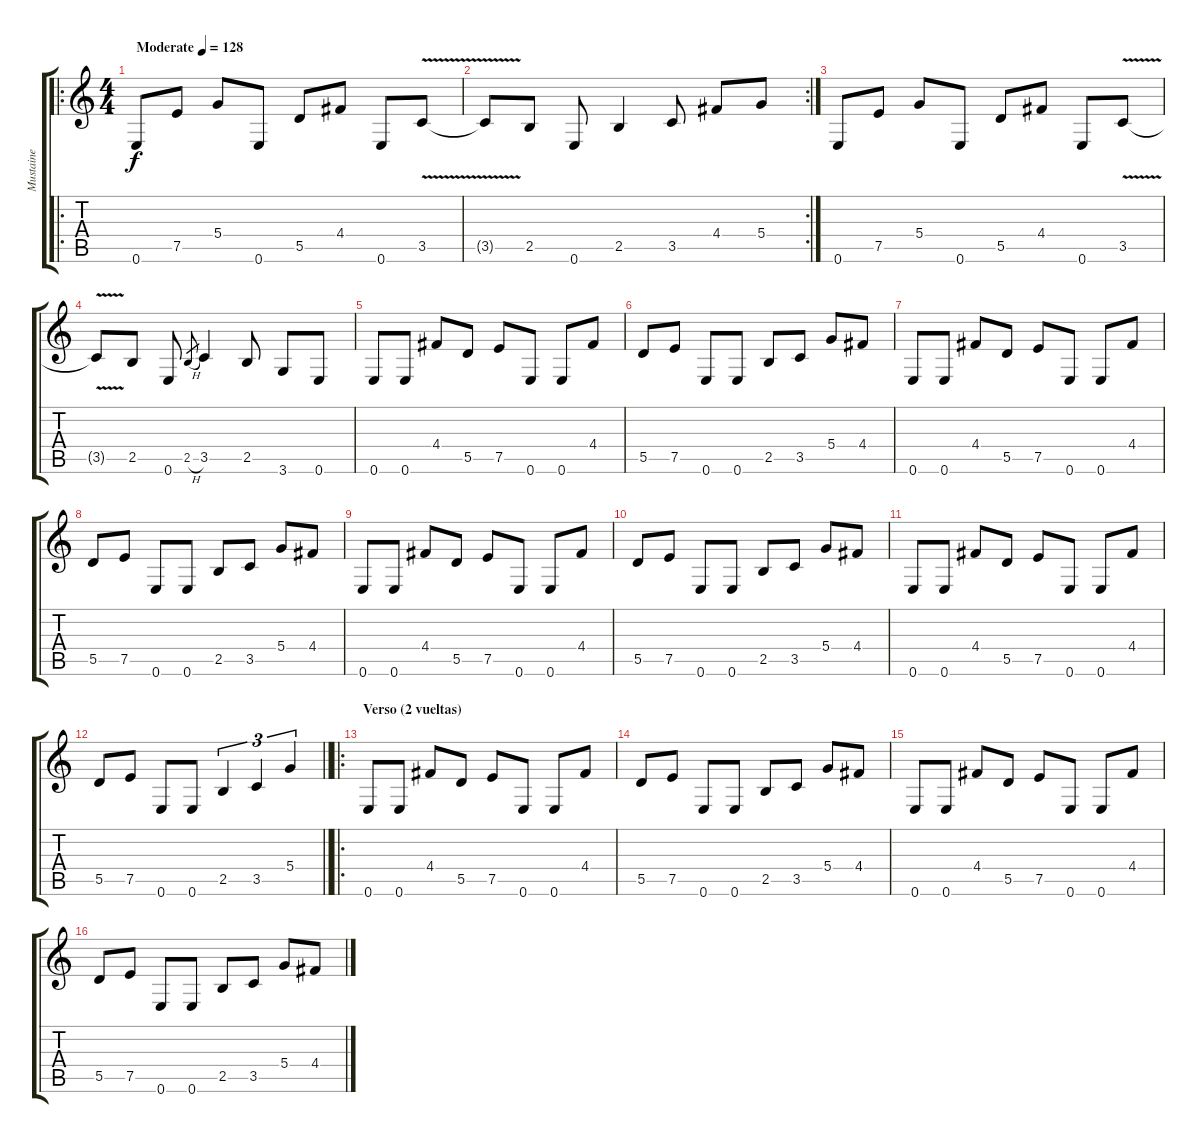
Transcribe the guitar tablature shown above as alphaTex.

\track ("Mustaine" "Mustaine") {instrument distortionguitar}
\staff {score tabs}
\tuning (E4 B3 G3 D3 A2 E2) {hide}
\ro
\ts (4 4)
\tempo (128 "Moderate")
\clef g2
\ks c
0.6.8{dy f instrument distortionguitar} 7.5.8 5.4.8 0.6.8 5.5.8 4.4.8 0.6.8 3.5{v}.8 |
\rc 2
3.5{t}.8 2.5.8 0.6.8 2.5.4 3.5.8 4.4.8 5.4.8 |
0.6.8 7.5.8 5.4.8 0.6.8 5.5.8 4.4.8 0.6.8 3.5{v}.8 |
3.5{t}.8 2.5.8 0.6.8 2.5{h}.8{gr} 3.5.4 2.5.8 3.6.8 0.6.8 |
0.6.8 0.6.8 4.4.8 5.5.8 7.5.8 0.6.8 0.6.8 4.4.8 |
5.5.8 7.5.8 0.6.8 0.6.8 2.5.8 3.5.8 5.4.8 4.4.8 |
0.6.8 0.6.8 4.4.8 5.5.8 7.5.8 0.6.8 0.6.8 4.4.8 |
5.5.8 7.5.8 0.6.8 0.6.8 2.5.8 3.5.8 5.4.8 4.4.8 |
0.6.8 0.6.8 4.4.8 5.5.8 7.5.8 0.6.8 0.6.8 4.4.8 |
5.5.8 7.5.8 0.6.8 0.6.8 2.5.8 3.5.8 5.4.8 4.4.8 |
0.6.8 0.6.8 4.4.8 5.5.8 7.5.8 0.6.8 0.6.8 4.4.8 |
\barLineRight lightlight
5.5.8 7.5.8 0.6.8 0.6.8 2.5.4{tu (3 2)} 3.5.4{tu (3 2)} 5.4.4{tu (3 2)} |
\ro
\section ("" "Verso (2 vueltas)")
0.6.8 0.6.8 4.4.8 5.5.8 7.5.8 0.6.8 0.6.8 4.4.8 |
5.5.8 7.5.8 0.6.8 0.6.8 2.5.8 3.5.8 5.4.8 4.4.8 |
0.6.8 0.6.8 4.4.8 5.5.8 7.5.8 0.6.8 0.6.8 4.4.8 |
5.5.8 7.5.8 0.6.8 0.6.8 2.5.8 3.5.8 5.4.8 4.4.8
